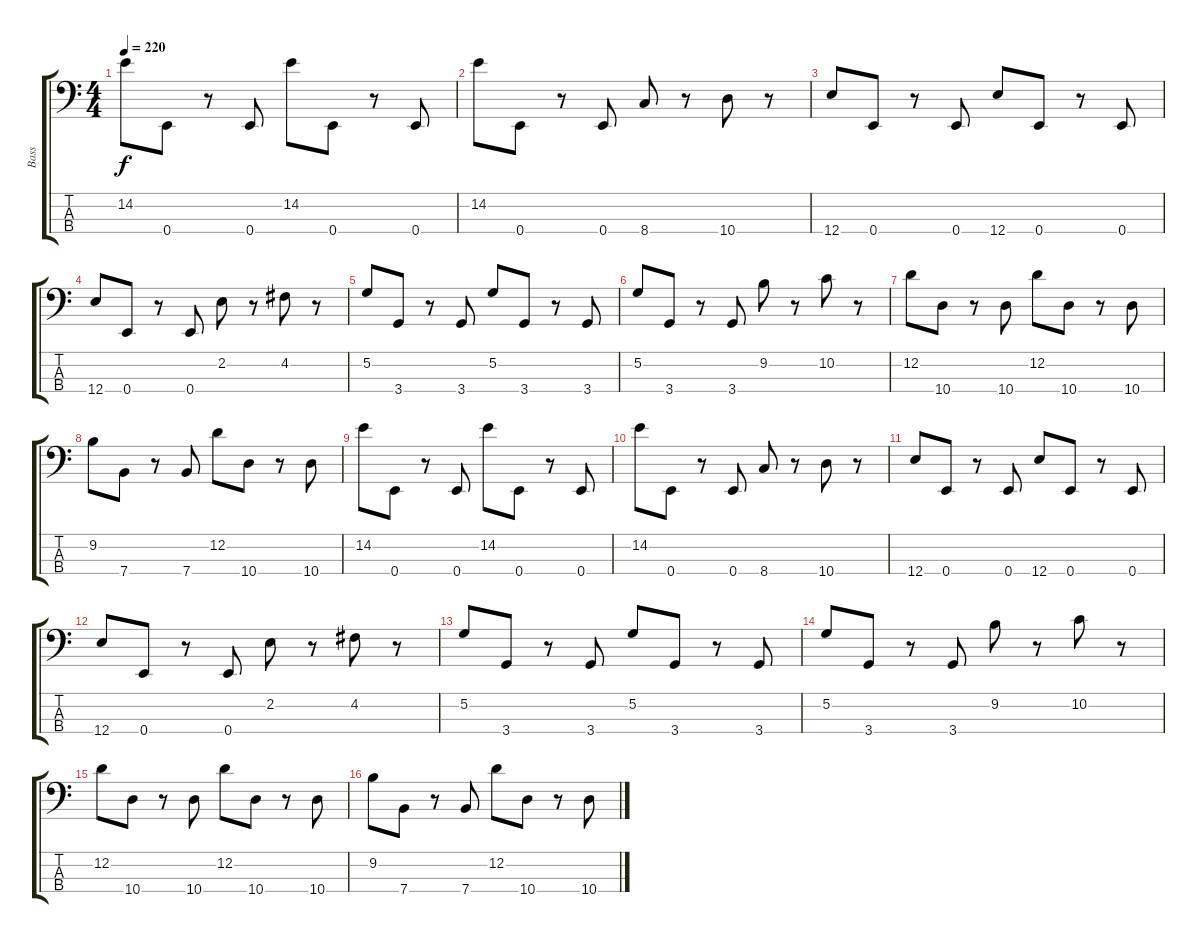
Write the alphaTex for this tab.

\track ("Bass" "Bass") {instrument electricbassfinger}
\staff {score tabs}
\tuning (G2 D2 A1 E1) {hide}
\ts (4 4)
\tempo 220
\clef f4
\ks c
14.2.8{dy f} 0.4.8 r.8 0.4.8 14.2.8 0.4.8 r.8 0.4.8 |
14.2.8 0.4.8 r.8 0.4.8 8.4.8 r.8 10.4.8 r.8 |
12.4.8 0.4.8 r.8 0.4.8 12.4.8 0.4.8 r.8 0.4.8 |
12.4.8 0.4.8 r.8 0.4.8 2.2.8 r.8 4.2.8 r.8 |
5.2.8 3.4.8 r.8 3.4.8 5.2.8 3.4.8 r.8 3.4.8 |
5.2.8 3.4.8 r.8 3.4.8 9.2.8 r.8 10.2.8 r.8 |
12.2.8 10.4.8 r.8 10.4.8 12.2.8 10.4.8 r.8 10.4.8 |
9.2.8 7.4.8 r.8 7.4.8 12.2.8 10.4.8 r.8 10.4.8 |
14.2.8 0.4.8 r.8 0.4.8 14.2.8 0.4.8 r.8 0.4.8 |
14.2.8 0.4.8 r.8 0.4.8 8.4.8 r.8 10.4.8 r.8 |
12.4.8 0.4.8 r.8 0.4.8 12.4.8 0.4.8 r.8 0.4.8 |
12.4.8 0.4.8 r.8 0.4.8 2.2.8 r.8 4.2.8 r.8 |
5.2.8 3.4.8 r.8 3.4.8 5.2.8 3.4.8 r.8 3.4.8 |
5.2.8 3.4.8 r.8 3.4.8 9.2.8 r.8 10.2.8 r.8 |
12.2.8 10.4.8 r.8 10.4.8 12.2.8 10.4.8 r.8 10.4.8 |
9.2.8 7.4.8 r.8 7.4.8 12.2.8 10.4.8 r.8 10.4.8
